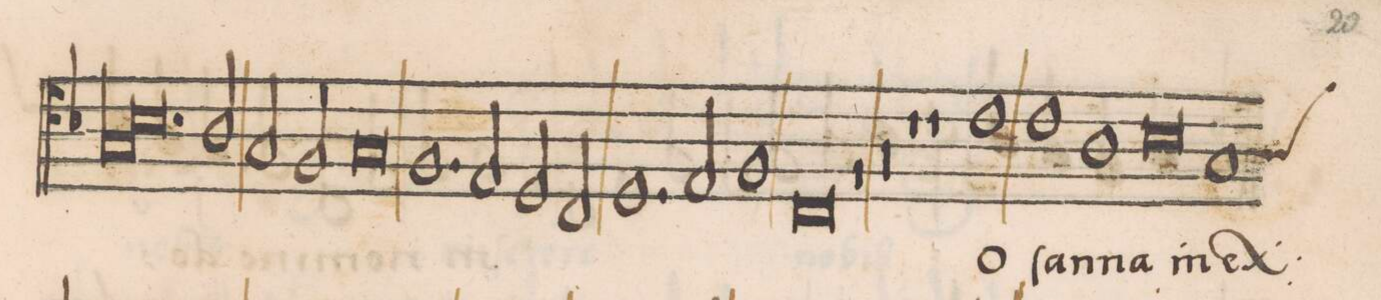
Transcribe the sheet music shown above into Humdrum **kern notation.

**kern	**text
*I"TENOR	*
*clefC4	*
*k[b-]	*
*met(C|3)	*
*M3/1	*
*lig	*
1G	-na
1.B-	.
*Xlig	*
2A/	.
=48-	=48-
2G/	.
2F/	.
0G	in
=49-	=49-
1.F	ex-
2E/	.
2D/	.
2C/	.
=50-	=50-
1.D	-cel-
2E/	.
1F	.
=51-	=51-
0C	-ſis
*	*Xij
1r	.
=52-	=52-
0.r	.
=53-	=53-
1r	.
1r	.
1c	O-
=54-	=54-
1c	-ſan-
1A	-na
0B-	in
=55-	=55-
*custos:A	*
1G	ex-
1.A	-cel-
=56-	=56-
*-	*-
